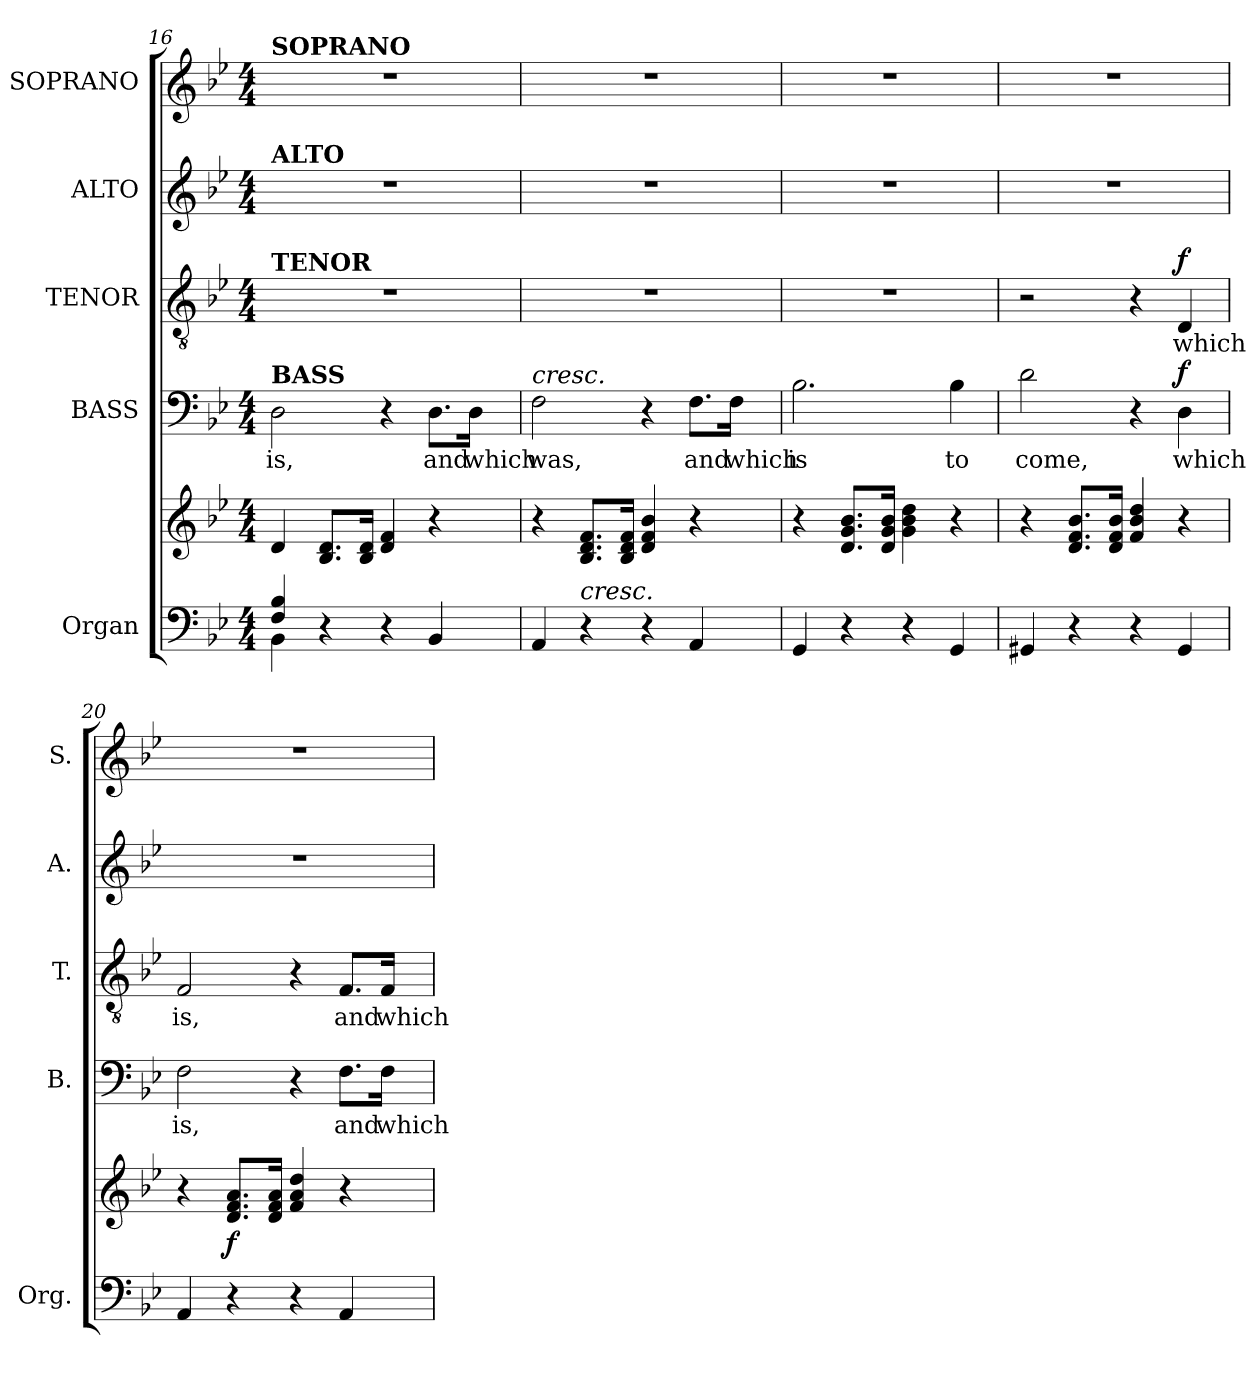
**kern	**kern	**dynam	**kern	**text	**dynam	**kern	**text	**dynam	**kern	**kern
*part5	*part5	*part5	*part4	*part4	*part4	*part3	*part3	*part3	*part2	*part1
*staff6	*staff5	*staff5/6	*staff4	*staff4	*staff4	*staff3	*staff3	*staff3	*staff2	*staff1
*I"Organ	*	*	*I"BASS	*	*	*I"TENOR	*	*	*I"ALTO	*I"SOPRANO
*I'Org.	*	*	*I'B.	*	*	*I'T.	*	*	*I'A.	*I'S.
!!LO:LB:g=z
*clefF4	*clefG2	*	*clefF4	*	*	*clefGv2	*	*	*clefG2	*clefG2
*	*	*	*	*	*	*ITrd7c12	*	*	*	*
*k[b-e-]	*k[b-e-]	*	*k[b-e-]	*	*	*k[b-e-]	*	*	*k[b-e-]	*k[b-e-]
*B-:	*B-:	*	*B-:	*	*	*B-:	*	*	*B-:	*B-:
*M4/4	*M4/4	*	*M4/4	*	*	*M4/4	*	*	*M4/4	*M4/4
=16	=16	=16	=16	=16	=16	=16	=16	=16	=16	=16
*^	*	*	*	*	*	*	*	*	*	*
!	!	!	!	!	!	!	!	!	!	!	!LO:TX:a:B:t=SOPRANO
!	!	!	!	!	!	!	!	!	!	!LO:TX:a:B:t=ALTO	!
!	!	!	!	!	!	!	!LO:TX:a:B:t=TENOR	!	!	!	!
!	!	!	!	!LO:TX:a:B:t=BASS	!	!	!	!	!	!	!
!	!	!	!	!	!LO:LY:b:color=#000000	!	!	!	!	!	!
4Fi/ 4B-i	4BB-i\	4di/	.	2Di\	is,	.	1r	.	.	1r	1r
4r	4ryy	8.B-i/ 8.diL	.	.	.	.	.	.	.	.	.
.	.	16B-i/ 16diJk	.	.	.	.	.	.	.	.	.
4r	2ryy	4di/ 4fi	.	4r	.	.	.	.	.	.	.
!	!	!	!	!	!LO:LY:b:color=#000000	!	!	!	!	!	!
4BB-i/	.	4r	.	8.Di\L	and	.	.	.	.	.	.
!	!	!	!	!	!LO:LY:b:color=#000000	!	!	!	!	!	!
.	.	.	.	16Di\Jk	which	.	.	.	.	.	.
*v	*v	*	*	*	*	*	*	*	*	*	*
=17	=17	=17	=17	=17	=17	=17	=17	=17	=17	=17
!	!	!	!LO:TX:a:i:t=cresc.	!	!	!	!	!	!	!
!	!	!	!	!LO:LY:b:color=#000000	!	!	!	!	!	!
4AAi/	4r	.	2Fi\	was,	.	1r	.	.	1r	1r
!LO:TX:a:i:t=cresc.	!	!	!	!	!	!	!	!	!	!
4r	8.B-i/ 8.di 8.fiL	.	.	.	.	.	.	.	.	.
.	16B-i/ 16di 16fiJk	.	.	.	.	.	.	.	.	.
4r	4di/ 4fi 4b-i	.	4r	.	.	.	.	.	.	.
!	!	!	!	!LO:LY:b:color=#000000	!	!	!	!	!	!
4AAi/	4r	.	8.Fi\L	and	.	.	.	.	.	.
!	!	!	!	!LO:LY:b:color=#000000	!	!	!	!	!	!
.	.	.	16Fi\Jk	which	.	.	.	.	.	.
=18	=18	=18	=18	=18	=18	=18	=18	=18	=18	=18
!	!	!	!	!LO:LY:b:color=#000000	!	!	!	!	!	!
4GGi/	4r	.	2.B-i\	is	.	1r	.	.	1r	1r
4r	8.di/ 8.gi 8.b-iL	.	.	.	.	.	.	.	.	.
.	16di/ 16gi 16b-iJk	.	.	.	.	.	.	.	.	.
4r	4gi\ 4b-i 4ddi	.	.	.	.	.	.	.	.	.
!	!	!	!	!LO:LY:b:color=#000000	!	!	!	!	!	!
4GGi/	4r	.	4B-i\	to	.	.	.	.	.	.
=19	=19	=19	=19	=19	=19	=19	=19	=19	=19	=19
!	!	!	!	!LO:LY:b:color=#000000	!	!	!	!	!	!
4GG#Xi/	4r	.	2di\	come,	.	2r	.	.	1r	1r
4r	8.di/ 8.fi 8.b-iL	.	.	.	.	.	.	.	.	.
.	16di/ 16fi 16b-iJk	.	.	.	.	.	.	.	.	.
4r	4fi/ 4b-i 4ddi	.	4r	.	.	4r	.	.	.	.
!	!	!	!	!LO:LY:b:color=#000000	!	!	!	!	!	!
!	!	!	!	!	!	!	!LO:LY:b:color=#000000	!	!	!
4GG#i/	4r	.	4Di\	which	f	4DDi/	which	f	.	.
=20	=20	=20	=20	=20	=20	=20	=20	=20	=20	=20
!	!	!	!	!LO:LY:b:color=#000000	!	!	!	!	!	!
!	!	!	!	!	!	!	!LO:LY:b:color=#000000	!	!	!
4AAi/	4r	.	2Fi\	is,	.	2FFi/	is,	.	1r	1r
4r	8.di/ 8.fi 8.aiL	f	.	.	.	.	.	.	.	.
.	16di/ 16fi 16aiJk	.	.	.	.	.	.	.	.	.
4r	4fi/ 4ai 4ddi	.	4r	.	.	4r	.	.	.	.
!	!	!	!	!LO:LY:b:color=#000000	!	!	!	!	!	!
!	!	!	!	!	!	!	!LO:LY:b:color=#000000	!	!	!
4AAi/	4r	.	8.Fi\L	and	.	8.FFi/L	and	.	.	.
!	!	!	!	!LO:LY:b:color=#000000	!	!	!	!	!	!
!	!	!	!	!	!	!	!LO:LY:b:color=#000000	!	!	!
.	.	.	16Fi\Jk	which	.	16FFi/Jk	which	.	.	.
=	=	=	=	=	=	=	=	=	=	=
*-	*-	*-	*-	*-	*-	*-	*-	*-	*-	*-
